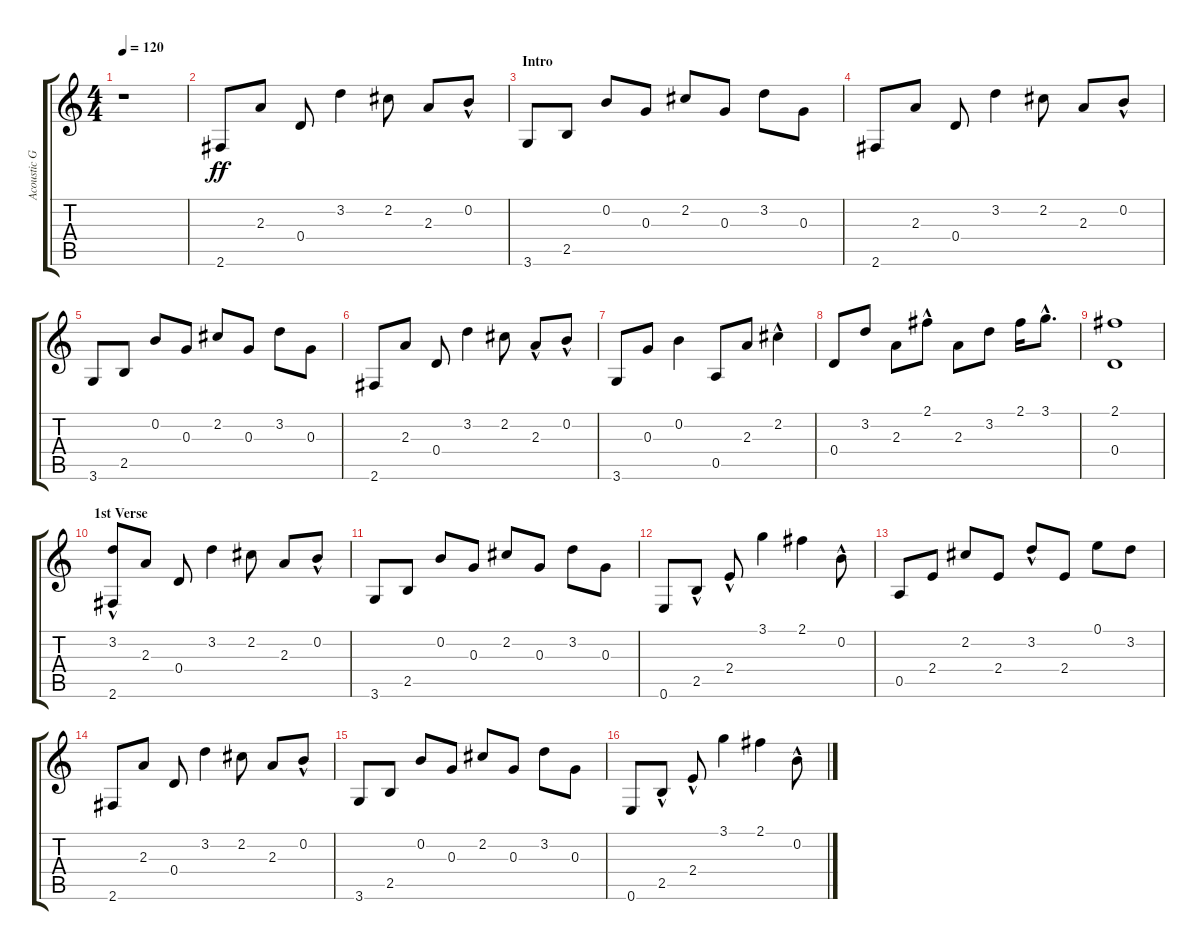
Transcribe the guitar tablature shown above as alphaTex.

\track ("Acoustic Guitar" "Acoustic G") {instrument acousticguitarsteel}
\staff {score tabs}
\tuning (E4 B3 G3 D3 A2 E2) {hide}
\ts (4 4)
\tempo 120
\clef g2
\ks c
r.1{dy ff instrument acousticguitarsteel} |
2.6.8 2.3.8 0.4.8 3.2.4 2.2.8 2.3.8 0.2{hac}.8 |
\section ("" "Intro")
3.6.8 2.5.8 0.2.8 0.3.8 2.2.8 0.3.8 3.2.8 0.3.8 |
2.6.8 2.3.8 0.4.8 3.2.4 2.2.8 2.3.8 0.2{hac}.8 |
3.6.8 2.5.8 0.2.8 0.3.8 2.2.8 0.3.8 3.2.8 0.3.8 |
2.6.8 2.3.8 0.4.8 3.2.4 2.2.8 2.3{hac}.8 0.2{hac}.8 |
3.6.8 0.3.8 0.2.4 0.5.8 2.3.8 2.2{hac}.4 |
0.4.8 3.2.8 2.3.8 2.1{hac}.8 2.3.8 3.2.8 2.1.16 3.1{hac}.8{d} |
(2.1 0.4).1 |
\section ("" "1st Verse")
(3.2{hac} 2.6).8 2.3.8 0.4.8 3.2.4 2.2.8 2.3.8 0.2{hac}.8 |
3.6.8 2.5.8 0.2.8 0.3.8 2.2.8 0.3.8 3.2.8 0.3.8 |
0.6.8 2.5{hac}.8 2.4{hac}.8 3.1.4 2.1.4 0.2{hac}.8 |
0.5.8 2.4.8 2.2.8 2.4.8 3.2{hac}.8 2.4.8 0.1.8 3.2.8 |
2.6.8 2.3.8 0.4.8 3.2.4 2.2.8 2.3.8 0.2{hac}.8 |
3.6.8 2.5.8 0.2.8 0.3.8 2.2.8 0.3.8 3.2.8 0.3.8 |
0.6.8 2.5{hac}.8 2.4{hac}.8 3.1.4 2.1.4 0.2{hac}.8
